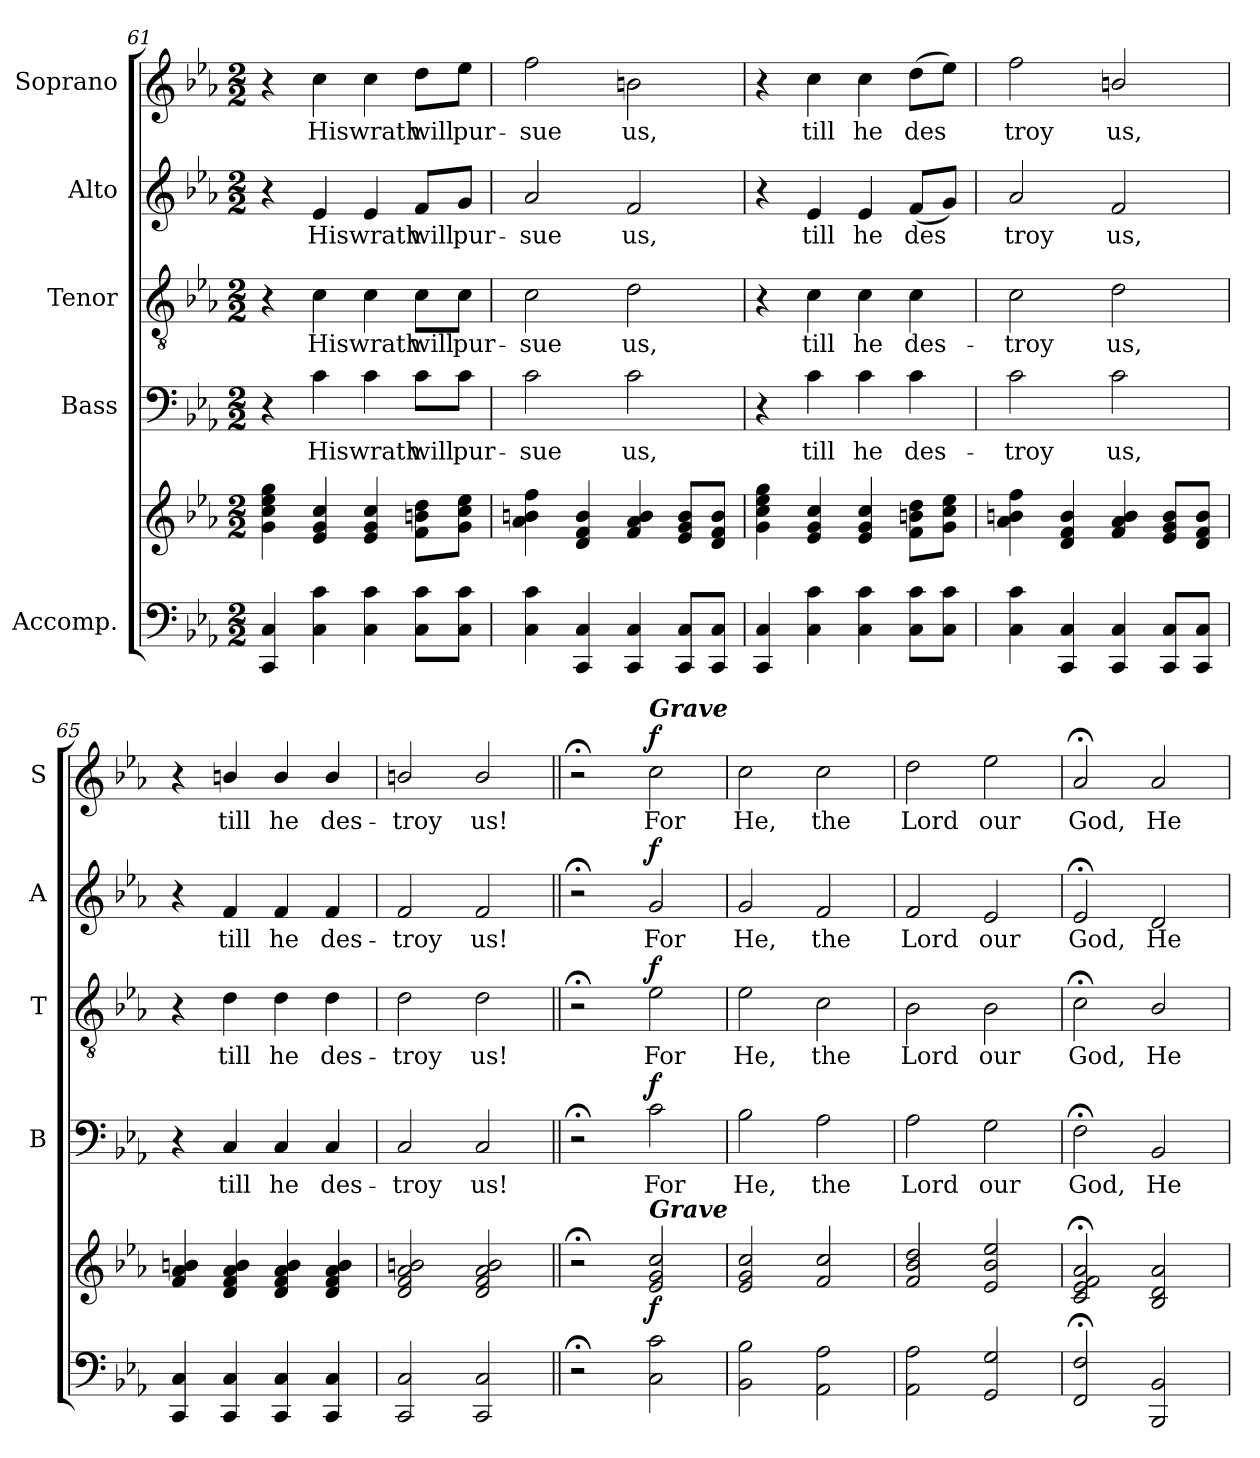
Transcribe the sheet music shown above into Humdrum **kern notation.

**kern	**kern	**dynam	**kern	**text	**dynam	**kern	**text	**dynam	**kern	**text	**dynam	**kern	**text	**dynam
*part5	*part5	*part5	*part4	*part4	*part4	*part3	*part3	*part3	*part2	*part2	*part2	*part1	*part1	*part1
*staff6	*staff5	*staff5/6	*staff4	*staff4	*staff4	*staff3	*staff3	*staff3	*staff2	*staff2	*staff2	*staff1	*staff1	*staff1
*I"Accomp.	*	*	*I"Bass	*	*	*I"Tenor	*	*	*I"Alto	*	*	*I"Soprano	*	*
*	*	*	*I'B	*	*	*I'T	*	*	*I'A	*	*	*I'S	*	*
*clefF4	*clefG2	*	*clefF4	*	*	*clefGv2	*	*	*clefG2	*	*	*clefG2	*	*
*k[b-e-a-]	*k[b-e-a-]	*	*k[b-e-a-]	*	*	*k[b-e-a-]	*	*	*k[b-e-a-]	*	*	*k[b-e-a-]	*	*
*E-:	*E-:	*	*E-:	*	*	*E-:	*	*	*E-:	*	*	*E-:	*	*
*M2/2	*M2/2	*	*M2/2	*	*	*M2/2	*	*	*M2/2	*	*	*M2/2	*	*
=61	=61	=61	=61	=61	=61	=61	=61	=61	=61	=61	=61	=61	=61	=61
4CC/ 4C/	4g\ 4cc\ 4ee-\ 4gg\	.	4r	.	.	4r	.	.	4r	.	.	4r	.	.
!	!	!	!	!LO:LY:b	!	!	!LO:LY:b	!	!	!LO:LY:b	!	!	!LO:LY:b	!
4C\ 4c\	4e-/ 4g/ 4cc/	.	4c\	His	.	4c\	His	.	4e-/	His	.	4cc\	His	.
!	!	!	!	!LO:LY:b	!	!	!LO:LY:b	!	!	!LO:LY:b	!	!	!LO:LY:b	!
4C\ 4c\	4e-/ 4g/ 4cc/	.	4c\	wrath	.	4c\	wrath	.	4e-/	wrath	.	4cc\	wrath	.
!	!	!	!	!LO:LY:b	!	!	!LO:LY:b	!	!	!LO:LY:b	!	!	!LO:LY:b	!
8C\ 8c\L	8f\ 8bn\ 8dd\L	.	8c\L	will	.	8c\L	will	.	8f/L	will	.	8dd\L	will	.
!	!	!	!	!LO:LY:b	!	!	!LO:LY:b	!	!	!LO:LY:b	!	!	!LO:LY:b	!
8C\ 8c\J	8g\ 8cc\ 8ee-\J	.	8c\J	pur-	.	8c\J	pur-	.	8g/J	pur-	.	8ee-\J	pur-	.
=62	=62	=62	=62	=62	=62	=62	=62	=62	=62	=62	=62	=62	=62	=62
!	!	!	!	!LO:LY:b	!	!	!LO:LY:b	!	!	!LO:LY:b	!	!	!LO:LY:b	!
4C\ 4c\	4a-\ 4bn\ 4ff\	.	2c\	-sue	.	2c\	-sue	.	2a-/	-sue	.	2ff\	-sue	.
4CC/ 4C/	4d/ 4f/ 4b/	.	.	.	.	.	.	.	.	.	.	.	.	.
!	!	!	!	!LO:LY:b	!	!	!LO:LY:b	!	!	!LO:LY:b	!	!	!LO:LY:b	!
4CC/ 4C/	4f/ 4a-/ 4b/	.	2c\	us,	.	2d\	us,	.	2f/	us,	.	2bn\	us,	.
8CC/ 8C/L	8e-/ 8g/ 8b/L	.	.	.	.	.	.	.	.	.	.	.	.	.
8CC/ 8C/J	8d/ 8f/ 8b/J	.	.	.	.	.	.	.	.	.	.	.	.	.
=63	=63	=63	=63	=63	=63	=63	=63	=63	=63	=63	=63	=63	=63	=63
4CC/ 4C/	4g\ 4cc\ 4ee-\ 4gg\	.	4r	.	.	4r	.	.	4r	.	.	4r	.	.
!	!	!	!	!LO:LY:b	!	!	!LO:LY:b	!	!	!LO:LY:b	!	!	!LO:LY:b	!
4C\ 4c\	4e-/ 4g/ 4cc/	.	4c\	till	.	4c\	till	.	4e-/	till	.	4cc\	till	.
!	!	!	!	!LO:LY:b	!	!	!LO:LY:b	!	!	!LO:LY:b	!	!	!LO:LY:b	!
4C\ 4c\	4e-/ 4g/ 4cc/	.	4c\	he	.	4c\	he	.	4e-/	he	.	4cc\	he	.
!	!	!	!	!LO:LY:b	!	!	!LO:LY:b	!	!	!LO:LY:b	!	!	!LO:LY:b	!
8C\ 8c\L	8f\ 8bn\ 8dd\L	.	4c\	des-	.	4c\	des-	.	(<8f/L	des­	.	(>8dd\L	des­	.
8C\ 8c\J	8g\ 8cc\ 8ee-\J	.	.	.	.	.	.	.	8g/J)	.	.	8ee-\J)	.	.
=64	=64	=64	=64	=64	=64	=64	=64	=64	=64	=64	=64	=64	=64	=64
!	!	!	!	!LO:LY:b	!	!	!LO:LY:b	!	!	!LO:LY:b	!	!	!LO:LY:b	!
4C\ 4c\	4a-\ 4bn\ 4ff\	.	2c\	-troy	.	2c\	-troy	.	2a-/	troy	.	2ff\	troy	.
4CC/ 4C/	4d/ 4f/ 4b/	.	.	.	.	.	.	.	.	.	.	.	.	.
!	!	!	!	!LO:LY:b	!	!	!LO:LY:b	!	!	!LO:LY:b	!	!	!LO:LY:b	!
4CC/ 4C/	4f/ 4a-/ 4b/	.	2c\	us,	.	2d\	us,	.	2f/	us,	.	2bn/	us,	.
8CC/ 8C/L	8e-/ 8g/ 8b/L	.	.	.	.	.	.	.	.	.	.	.	.	.
8CC/ 8C/J	8d/ 8f/ 8b/J	.	.	.	.	.	.	.	.	.	.	.	.	.
=65	=65	=65	=65	=65	=65	=65	=65	=65	=65	=65	=65	=65	=65	=65
4CC/ 4C/	4f/ 4a-/ 4bn/	.	4r	.	.	4r	.	.	4r	.	.	4r	.	.
!	!	!	!	!LO:LY:b	!	!	!LO:LY:b	!	!	!LO:LY:b	!	!	!LO:LY:b	!
4CC/ 4C/	4d/ 4f/ 4a-/ 4b/	.	4C/	till	.	4d\	till	.	4f/	till	.	4bn/	till	.
!	!	!	!	!LO:LY:b	!	!	!LO:LY:b	!	!	!LO:LY:b	!	!	!LO:LY:b	!
4CC/ 4C/	4d/ 4f/ 4a-/ 4b/	.	4C/	he	.	4d\	he	.	4f/	he	.	4b/	he	.
!	!	!	!	!LO:LY:b	!	!	!LO:LY:b	!	!	!LO:LY:b	!	!	!LO:LY:b	!
4CC/ 4C/	4d/ 4f/ 4a-/ 4b/	.	4C/	des-	.	4d\	des-	.	4f/	des-	.	4b/	des-	.
=66	=66	=66	=66	=66	=66	=66	=66	=66	=66	=66	=66	=66	=66	=66
!	!	!	!	!LO:LY:b	!	!	!LO:LY:b	!	!	!LO:LY:b	!	!	!LO:LY:b	!
2CC/ 2C/	2d/ 2f/ 2a-/ 2bn/	.	2C/	-troy	.	2d\	-troy	.	2f/	-troy	.	2bn/	-troy	.
!	!	!	!	!LO:LY:b	!	!	!LO:LY:b	!	!	!LO:LY:b	!	!	!LO:LY:b	!
2CC/ 2C/	2d/ 2f/ 2a-/ 2b/	.	2C/	us!	.	2d\	us!	.	2f/	us!	.	2b/	us!	.
!!LO:PB:g=z
=67||	=67||	=67||	=67||	=67||	=67||	=67||	=67||	=67||	=67||	=67||	=67||	=67||	=67||	=67||
2r;	2r;<	.	2r;<	.	.	2r;<	.	.	2r;<	.	.	2r;<	.	.
!	!	!	!	!	!	!	!	!	!	!	!	!LO:TX:a:Bi:t=Grave	!	!
!	!LO:TX:a:Bi:t=Grave	!	!	!	!	!	!	!	!	!	!	!	!	!
!	!	!LO:DY:b	!	!LO:LY:b	!LO:DY:b	!	!LO:LY:b	!LO:DY:b	!	!LO:LY:b	!LO:DY:b	!	!LO:LY:b	!LO:DY:b
2C\ 2c\	2e-/ 2g/ 2cc/	f	2c\	For	f	2e-\	For	f	2g/	For	f	2cc\	For	f
=68	=68	=68	=68	=68	=68	=68	=68	=68	=68	=68	=68	=68	=68	=68
!	!	!	!	!LO:LY:b	!	!	!LO:LY:b	!	!	!LO:LY:b	!	!	!LO:LY:b	!
2BB-\ 2B-\	2e-/ 2g/ 2cc/	.	2B-\	He,	.	2e-\	He,	.	2g/	He,	.	2cc\	He,	.
!	!	!	!	!LO:LY:b	!	!	!LO:LY:b	!	!	!LO:LY:b	!	!	!LO:LY:b	!
2AA-\ 2A-\	2f/ 2cc/	.	2A-\	the	.	2c\	the	.	2f/	the	.	2cc\	the	.
=69	=69	=69	=69	=69	=69	=69	=69	=69	=69	=69	=69	=69	=69	=69
!	!	!	!	!LO:LY:b	!	!	!LO:LY:b	!	!	!LO:LY:b	!	!	!LO:LY:b	!
2AA-\ 2A-\	2f/ 2b-/ 2dd/	.	2A-\	Lord	.	2B-\	Lord	.	2f/	Lord	.	2dd\	Lord	.
!	!	!	!	!LO:LY:b	!	!	!LO:LY:b	!	!	!LO:LY:b	!	!	!LO:LY:b	!
2GG/ 2G/	2e-/ 2b-/ 2ee-/	.	2G\	our	.	2B-\	our	.	2e-/	our	.	2ee-\	our	.
=70	=70	=70	=70	=70	=70	=70	=70	=70	=70	=70	=70	=70	=70	=70
!	!	!	!	!LO:LY:b	!	!	!LO:LY:b	!	!	!LO:LY:b	!	!	!LO:LY:b	!
2FF/;< 2F/;<	2c/;< 2e-/;< 2f/;< 2a-/;<	.	2F;<\	God,	.	2c;<\	God,	.	2e-;/	God,	.	2a-;/	God,	.
!	!	!	!	!LO:LY:b	!	!	!LO:LY:b	!	!	!LO:LY:b	!	!	!LO:LY:b	!
2BBB-/ 2BB-/	2B-/ 2d/ 2a-/	.	2BB-/	He	.	2B-/	He	.	2d/	He	.	2a-/	He	.
=	=	=	=	=	=	=	=	=	=	=	=	=	=	=
*-	*-	*-	*-	*-	*-	*-	*-	*-	*-	*-	*-	*-	*-	*-
